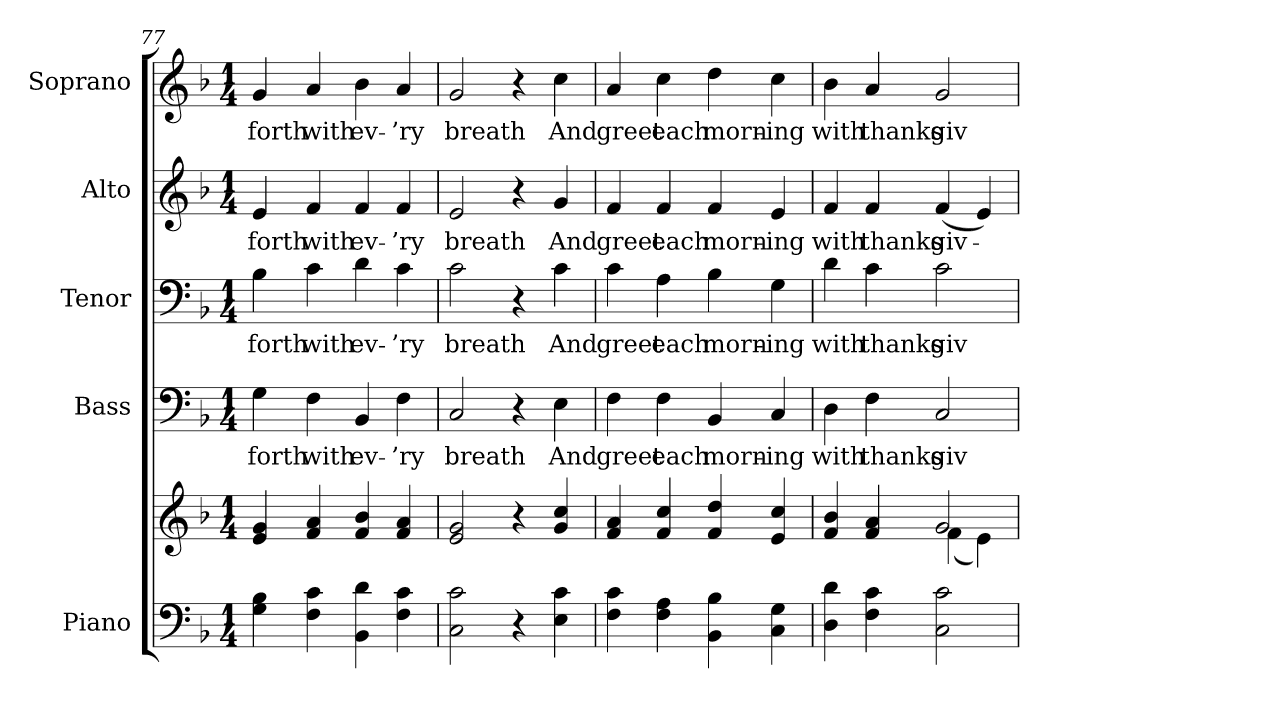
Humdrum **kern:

**kern	**kern	**kern	**text	**kern	**text	**kern	**text	**kern	**text
*part5	*part5	*part4	*part4	*part3	*part3	*part2	*part2	*part1	*part1
*staff6	*staff5	*staff4	*staff4	*staff3	*staff3	*staff2	*staff2	*staff1	*staff1
*I"Piano	*	*I"Bass	*	*I"Tenor	*	*I"Alto	*	*I"Soprano	*
*I'Pno.	*	*I'B.	*	*I'T.	*	*I'A.	*	*I'S.	*
*clefF4	*clefG2	*clefF4	*	*clefF4	*	*clefG2	*	*clefG2	*
*k[b-]	*k[b-]	*k[b-]	*	*k[b-]	*	*k[b-]	*	*k[b-]	*
*F:	*F:	*F:	*	*F:	*	*F:	*	*F:	*
*M1/4	*M1/4	*M1/4	*	*M1/4	*	*M1/4	*	*M1/4	*
=77	=77	=77	=77	=77	=77	=77	=77	=77	=77
!	!	!	!LO:LY:b:color=#000000	!	!	!	!	!	!
!	!	!	!	!	!LO:LY:b:color=#000000	!	!	!	!
!	!	!	!	!	!	!	!LO:LY:b:color=#000000	!	!
!	!	!	!	!	!	!	!	!	!LO:LY:b:color=#000000
4Gi\ 4B-i	4ei/ 4gi	4Gi\	forth	4B-i\	forth	4ei/	forth	4gi/	forth
!	!	!	!LO:LY:b:color=#000000	!	!	!	!	!	!
!	!	!	!	!	!LO:LY:b:color=#000000	!	!	!	!
!	!	!	!	!	!	!	!LO:LY:b:color=#000000	!	!
!	!	!	!	!	!	!	!	!	!LO:LY:b:color=#000000
4Fi\ 4ci	4fi/ 4ai	4Fi\	with	4ci\	with	4fi/	with	4ai/	with
!	!	!	!LO:LY:b:color=#000000	!	!	!	!	!	!
!	!	!	!	!	!LO:LY:b:color=#000000	!	!	!	!
!	!	!	!	!	!	!	!LO:LY:b:color=#000000	!	!
!	!	!	!	!	!	!	!	!	!LO:LY:b:color=#000000
4BB-i\ 4di	4fi/ 4b-i	4BB-i/	ev-	4di\	ev-	4fi/	ev-	4b-i\	ev-
!	!	!	!LO:LY:b:color=#000000	!	!	!	!	!	!
!	!	!	!	!	!LO:LY:b:color=#000000	!	!	!	!
!	!	!	!	!	!	!	!LO:LY:b:color=#000000	!	!
!	!	!	!	!	!	!	!	!	!LO:LY:b:color=#000000
4Fi\ 4ci	4fi/ 4ai	4Fi\	-’ry	4ci\	-’ry	4fi/	-’ry	4ai/	-’ry
!!LO:PB:g=z
=78	=78	=78	=78	=78	=78	=78	=78	=78	=78
!	!	!	!LO:LY:b:color=#000000	!	!	!	!	!	!
!	!	!	!	!	!LO:LY:b:color=#000000	!	!	!	!
!	!	!	!	!	!	!	!LO:LY:b:color=#000000	!	!
!	!	!	!	!	!	!	!	!	!LO:LY:b:color=#000000
2Ci\ 2ci	2ei/ 2gi	2Ci/	breath	2ci\	breath	2ei/	breath	2gi/	breath
4r	4r	4r	.	4r	.	4r	.	4r	.
!	!	!	!LO:LY:b:color=#000000	!	!	!	!	!	!
!	!	!	!	!	!LO:LY:b:color=#000000	!	!	!	!
!	!	!	!	!	!	!	!LO:LY:b:color=#000000	!	!
!	!	!	!	!	!	!	!	!	!LO:LY:b:color=#000000
4Ei\ 4ci	4gi/ 4cci	4Ei\	And	4ci\	And	4gi/	And	4cci\	And
=79	=79	=79	=79	=79	=79	=79	=79	=79	=79
!	!	!	!LO:LY:b:color=#000000	!	!	!	!	!	!
!	!	!	!	!	!LO:LY:b:color=#000000	!	!	!	!
!	!	!	!	!	!	!	!LO:LY:b:color=#000000	!	!
!	!	!	!	!	!	!	!	!	!LO:LY:b:color=#000000
4Fi\ 4ci	4fi/ 4ai	4Fi\	greet	4ci\	greet	4fi/	greet	4ai/	greet
!	!	!	!LO:LY:b:color=#000000	!	!	!	!	!	!
!	!	!	!	!	!LO:LY:b:color=#000000	!	!	!	!
!	!	!	!	!	!	!	!LO:LY:b:color=#000000	!	!
!	!	!	!	!	!	!	!	!	!LO:LY:b:color=#000000
4Fi\ 4Ai	4fi/ 4cci	4Fi\	each	4Ai\	each	4fi/	each	4cci\	each
!	!	!	!LO:LY:b:color=#000000	!	!	!	!	!	!
!	!	!	!	!	!LO:LY:b:color=#000000	!	!	!	!
!	!	!	!	!	!	!	!LO:LY:b:color=#000000	!	!
!	!	!	!	!	!	!	!	!	!LO:LY:b:color=#000000
4BB-i\ 4B-i	4fi/ 4ddi	4BB-i/	morn-	4B-i\	morn-	4fi/	morn-	4ddi\	morn-
!	!	!	!LO:LY:b:color=#000000	!	!	!	!	!	!
!	!	!	!	!	!LO:LY:b:color=#000000	!	!	!	!
!	!	!	!	!	!	!	!LO:LY:b:color=#000000	!	!
!	!	!	!	!	!	!	!	!	!LO:LY:b:color=#000000
4Ci\ 4Gi	4ei/ 4cci	4Ci/	-ing	4Gi\	-ing	4ei/	-ing	4cci\	-ing
=80	=80	=80	=80	=80	=80	=80	=80	=80	=80
*	*^	*	*	*	*	*	*	*	*
!	!	!	!	!LO:LY:b:color=#000000	!	!	!	!	!	!
!	!	!	!	!	!	!LO:LY:b:color=#000000	!	!	!	!
!	!	!	!	!	!	!	!	!LO:LY:b:color=#000000	!	!
!	!	!	!	!	!	!	!	!	!	!LO:LY:b:color=#000000
4Di\ 4di	4fi/ 4b-i	2ryy	4Di\	with	4di\	with	4fi/	with	4b-i\	with
!	!	!	!	!LO:LY:b:color=#000000	!	!	!	!	!	!
!	!	!	!	!	!	!LO:LY:b:color=#000000	!	!	!	!
!	!	!	!	!	!	!	!	!LO:LY:b:color=#000000	!	!
!	!	!	!	!	!	!	!	!	!	!LO:LY:b:color=#000000
4Fi\ 4ci	4fi/ 4ai	.	4Fi\	thanks	4ci\	thanks	4fi/	thanks	4ai/	thanks
!	!	!	!	!LO:LY:b:color=#000000	!	!	!	!	!	!
!	!	!	!	!	!	!LO:LY:b:color=#000000	!	!	!	!
!	!	!	!	!	!	!	!	!LO:LY:b:color=#000000	!	!
!	!	!	!	!	!	!	!	!	!	!LO:LY:b:color=#000000
2Ci\ 2ci	2gi/	(4fi\	2Ci/	giv-	2ci\	giv-	(4fi/	giv-	2gi/	giv-
.	.	4ei\)	.	.	.	.	4ei/)	.	.	.
*	*v	*v	*	*	*	*	*	*	*	*
=	=	=	=	=	=	=	=	=	=
*-	*-	*-	*-	*-	*-	*-	*-	*-	*-
